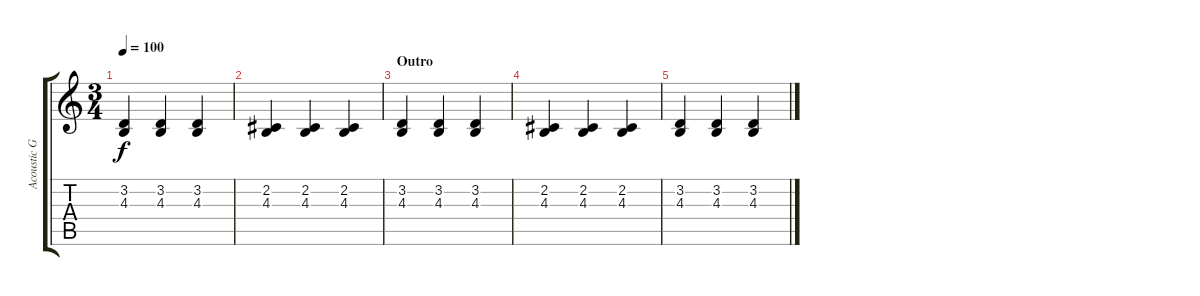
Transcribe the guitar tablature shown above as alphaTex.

\track ("Acoustic Grand Piano" "Acoustic G") {instrument acousticgrandpiano}
\staff {score tabs}
\tuning (E4 B3 G3 D3 A2 E2) {hide}
\ts (3 4)
\tempo 100
\clef g2
\ks c
(3.2 4.3).4{dy f} (3.2 4.3).4 (3.2 4.3).4 |
(2.2 4.3).4 (2.2 4.3).4 (2.2 4.3).4 |
\section ("" "Outro")
(3.2 4.3).4{volume 13} (3.2 4.3).4 (3.2 4.3).4 |
(2.2 4.3).4{volume 10} (2.2 4.3).4 (2.2 4.3).4 |
(3.2 4.3).4{volume 7} (3.2 4.3).4 (3.2 4.3).4
